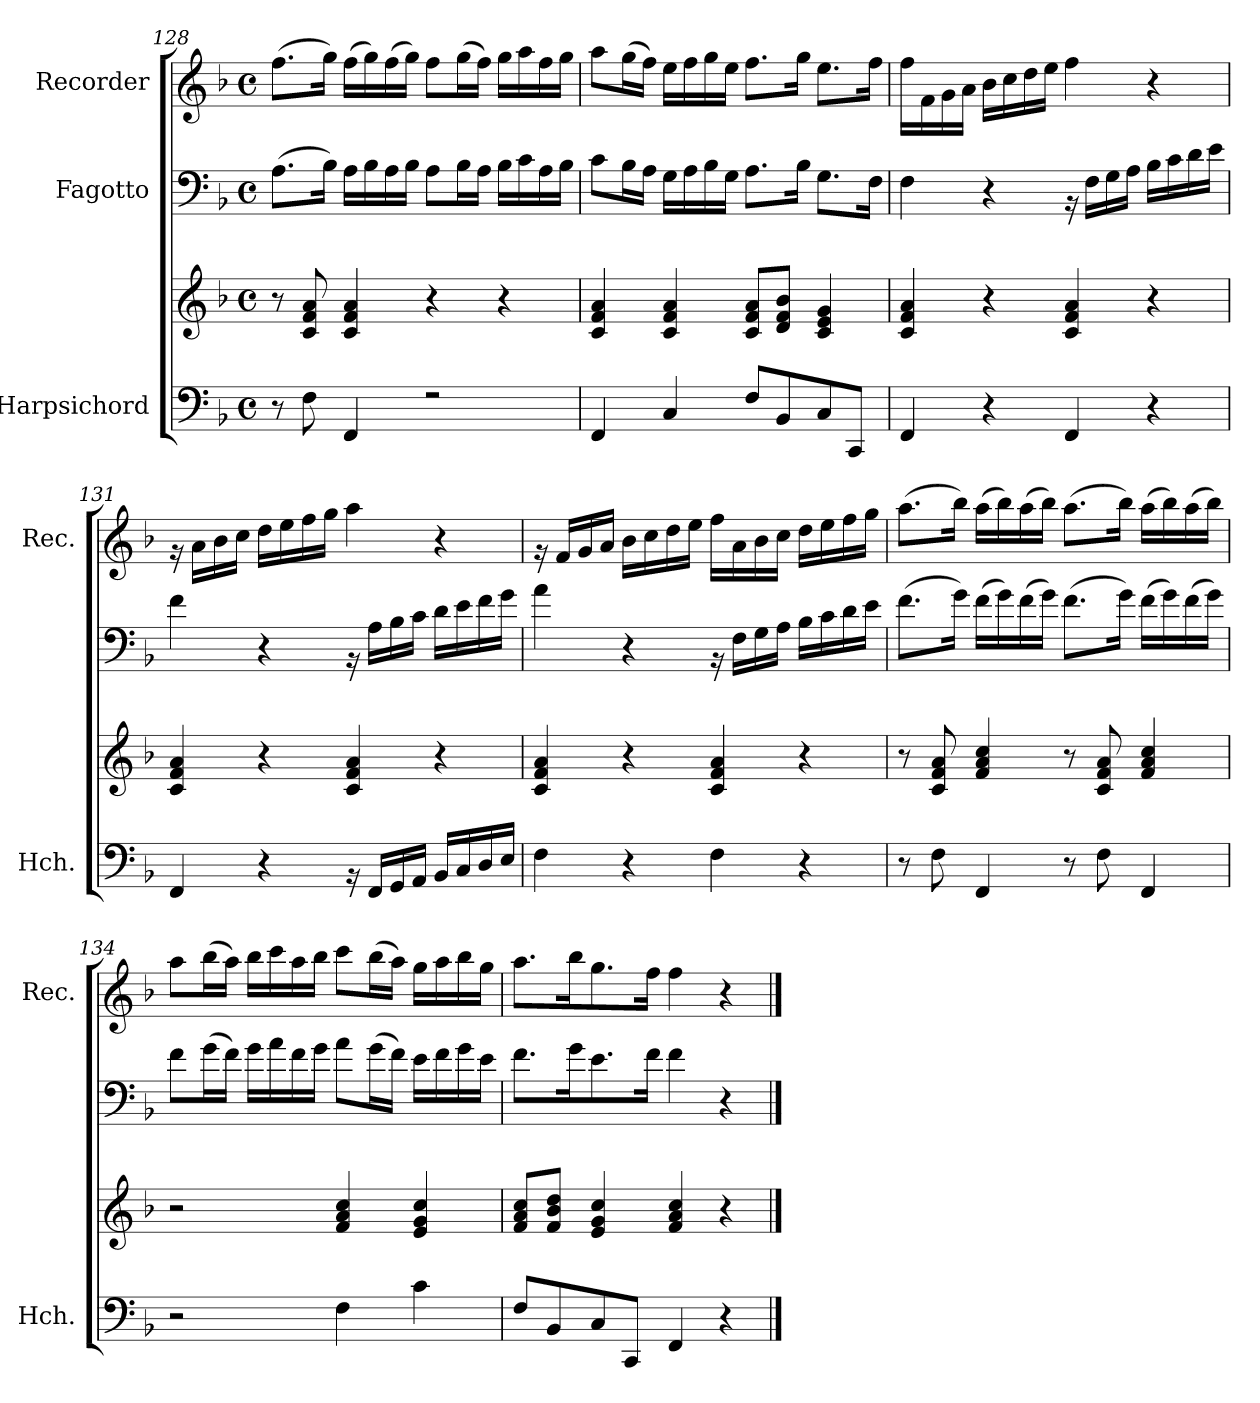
**kern	**kern	**kern	**kern
*part3	*part3	*part2	*part1
*staff4	*staff3	*staff2	*staff1
*I"Harpsichord	*	*I"Fagotto	*I"Recorder
*I'Hch.	*	*	*I'Rec.
*clefF4	*clefG2	*clefF4	*clefG2
*k[b-]	*k[b-]	*k[b-]	*k[b-]
*M4/4	*M4/4	*M4/4	*M4/4
*met(c)	*met(c)	*met(c)	*met(c)
=128	=128	=128	=128
8r	8r	(8.A\L	(8.ff\L
8F\	8c/ 8f/ 8a/	.	.
.	.	16B-\Jk)	16gg\Jk)
4FF/	4c/ 4f/ 4a/	16A\LL	(16ff\LL
.	.	16B-\	16gg\)
.	.	16A\	(16ff\
.	.	16B-\JJ	16gg\JJ)
2rF	4r	8A\L	8ff\L
.	.	16B-\L	(16gg\L
.	.	16A\JJ	16ff\JJ)
.	4r	16B-\LL	16gg\LL
.	.	16c\	16aa\
.	.	16A\	16ff\
.	.	16B-\JJ	16gg\JJ
!!LO:LB:g=z
=129	=129	=129	=129
4FF/	4c/ 4f/ 4a/	8c\L	8aa\L
.	.	16B-\L	(16gg\L
.	.	16A\JJ	16ff\JJ)
4C/	4c/ 4f/ 4a/	16G\LL	16ee\LL
.	.	16A\	16ff\
.	.	16B-\	16gg\
.	.	16G\JJ	16ee\JJ
8F/L	8c/ 8f/ 8a/L	8.A\L	8.ff\L
8BB-/	8d/ 8f/ 8b-/J	.	.
.	.	16B-\Jk	16gg\Jk
8C/	4c/ 4e/ 4g/	8.G\L	8.ee\L
8CC/J	.	.	.
.	.	16F\Jk	16ff\Jk
=130	=130	=130	=130
4FF/	4c/ 4f/ 4a/	4F\	16ff\LL
.	.	.	16f\
.	.	.	16g\
.	.	.	16a\JJ
4r	4r	4r	16b-\LL
.	.	.	16cc\
.	.	.	16dd\
.	.	.	16ee\JJ
4FF/	4c/ 4f/ 4a/	16rBB	4ff\
.	.	16F\LL	.
.	.	16G\	.
.	.	16A\JJ	.
4r	4r	16B-\LL	4r
.	.	16c\	.
.	.	16d\	.
.	.	16e\JJ	.
=131	=131	=131	=131
4FF/	4c/ 4f/ 4a/	4f\	16rg
.	.	.	16a\LL
.	.	.	16b-\
.	.	.	16cc\JJ
4r	4r	4r	16dd\LL
.	.	.	16ee\
.	.	.	16ff\
.	.	.	16gg\JJ
16rBB	4c/ 4f/ 4a/	16rBB	4aa\
16FF/LL	.	16A\LL	.
16GG/	.	16B-\	.
16AA/JJ	.	16c\JJ	.
16BB-/LL	4r	16d\LL	4r
16C/	.	16e\	.
16D/	.	16f\	.
16E/JJ	.	16g\JJ	.
=132	=132	=132	=132
4F\	4c/ 4f/ 4a/	4a\	16rg
.	.	.	16f/LL
.	.	.	16g/
.	.	.	16a/JJ
4r	4r	4r	16b-\LL
.	.	.	16cc\
.	.	.	16dd\
.	.	.	16ee\JJ
4F\	4c/ 4f/ 4a/	16rBB	16ff\LL
.	.	16F\LL	16a\
.	.	16G\	16b-\
.	.	16A\JJ	16cc\JJ
4r	4r	16B-\LL	16dd\LL
.	.	16c\	16ee\
.	.	16d\	16ff\
.	.	16e\JJ	16gg\JJ
!!LO:LB:g=z
=133	=133	=133	=133
8r	8r	(8.f\L	(8.aa\L
8F\	8c/ 8f/ 8a/	.	.
.	.	16g\Jk)	16bb-\Jk)
4FF/	4f/ 4a/ 4cc/	(16f\LL	(16aa\LL
.	.	16g\)	16bb-\)
.	.	(16f\	(16aa\
.	.	16g\JJ)	16bb-\JJ)
8r	8r	(8.f\L	(8.aa\L
8F\	8c/ 8f/ 8a/	.	.
.	.	16g\Jk)	16bb-\Jk)
4FF/	4f/ 4a/ 4cc/	(16f\LL	(16aa\LL
.	.	16g\)	16bb-\)
.	.	(16f\	(16aa\
.	.	16g\JJ)	16bb-\JJ)
=134	=134	=134	=134
2r	2r	8f\L	8aa\L
.	.	(16g\L	(16bb-\L
.	.	16f\JJ)	16aa\JJ)
.	.	16g\LL	16bb-\LL
.	.	16a\	16ccc\
.	.	16f\	16aa\
.	.	16g\JJ	16bb-\JJ
4F\	4f/ 4a/ 4cc/	8a\L	8ccc\L
.	.	(16g\L	(16bb-\L
.	.	16f\JJ)	16aa\JJ)
4c\	4e/ 4g/ 4cc/	16e\LL	16gg\LL
.	.	16f\	16aa\
.	.	16g\	16bb-\
.	.	16e\JJ	16gg\JJ
=135	=135	=135	=135
8F/L	8f/ 8a/ 8cc/L	8.f\L	8.aa\L
8BB-/	8f/ 8b-/ 8dd/J	.	.
.	.	16g\K	16bb-\K
8C/	4e/ 4g/ 4cc/	8.e\	8.gg\
8CC/J	.	.	.
.	.	16f\Jk	16ff\Jk
4FF/	4f/ 4a/ 4cc/	4f\	4ff\
4r	4r	4r	4r
==	==	==	==
*-	*-	*-	*-
